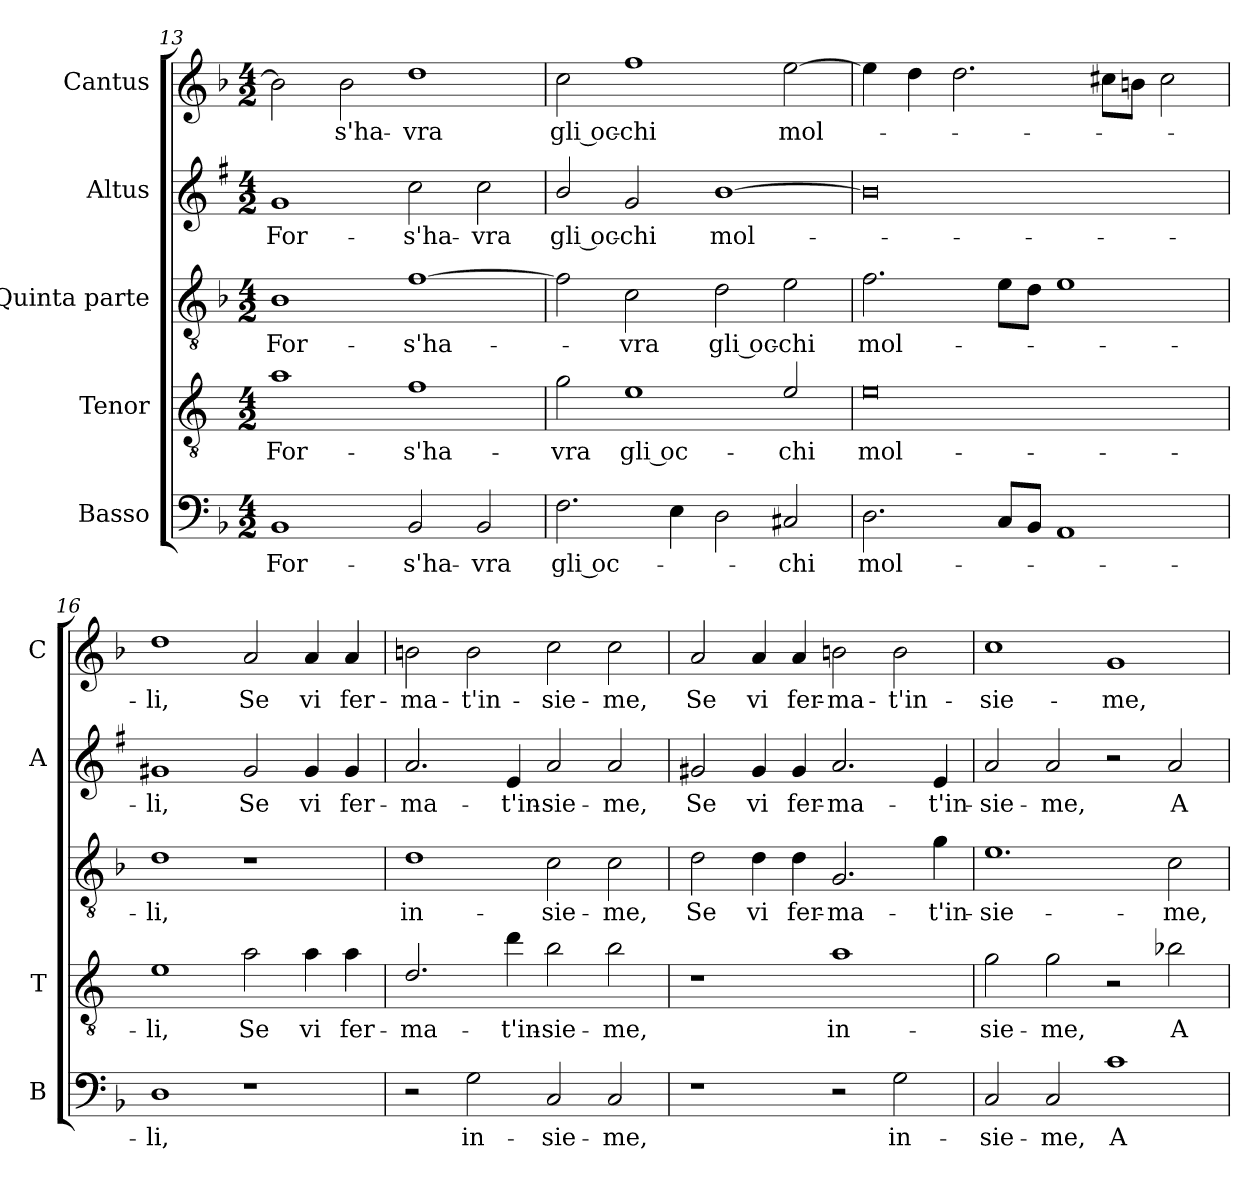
**kern	**text	**kern	**text	**kern	**text	**kern	**text	**kern	**text
*part5	*part5	*part4	*part4	*part3	*part3	*part2	*part2	*part1	*part1
*staff5	*staff5	*staff4	*staff4	*staff3	*staff3	*staff2	*staff2	*staff1	*staff1
*I"Basso	*	*I"Tenor	*	*I"Quinta parte	*	*I"Altus	*	*I"Cantus	*
*I'B	*	*I'T	*	*	*	*I'A	*	*I'C	*
*clefF4	*	*clefGv2	*	*clefGv2	*	*clefG2	*	*clefG2	*
*	*	*ITrd4c7	*	*	*	*ITrd1c2	*	*	*
*k[b-]	*	*k[b-]	*	*k[b-]	*	*k[b-]	*	*k[b-]	*
*F:	*	*F:	*	*F:	*	*F:	*	*F:	*
*M4/2	*	*M4/2	*	*M4/2	*	*M4/2	*	*M4/2	*
=13	=13	=13	=13	=13	=13	=13	=13	=13	=13
!	!LO:LY:b	!	!LO:LY:b	!	!LO:LY:b	!	!LO:LY:b	!	!
1BB-	For-	1d	For-	1B-	For-	1f	For-	2b-\]	.
!	!	!	!	!	!	!	!	!	!LO:LY:b
.	.	.	.	.	.	.	.	2b-\	-s'ha-
!	!LO:LY:b	!	!LO:LY:b	!	!LO:LY:b	!	!LO:LY:b	!	!LO:LY:b
2BB-/	-s'ha-	1B-	-s'ha-	[1f	-s'ha-	2b-\	-s'ha-	1dd	-vra
!	!LO:LY:b	!	!	!	!	!	!LO:LY:b	!	!
2BB-/	-vra	.	.	.	.	2b-\	-vra	.	.
=14	=14	=14	=14	=14	=14	=14	=14	=14	=14
!	!LO:LY:b	!	!LO:LY:b	!	!	!	!LO:LY:b	!	!LO:LY:b
2.F\	gli oc-	2c\	-vra	2f\]	.	2a/	gli oc-	2cc\	gli oc-
!	!	!	!LO:LY:b	!	!LO:LY:b	!	!LO:LY:b	!	!LO:LY:b
.	.	1A	gli oc-	2c\	-vra	2f/	-chi	1ff	-chi
4E\	.	.	.	.	.	.	.	.	.
!	!	!	!	!	!LO:LY:b	!	!LO:LY:b	!	!
2D\	.	.	.	2d\	gli oc-	[1a	mol-	.	.
!	!LO:LY:b	!	!LO:LY:b	!	!LO:LY:b	!	!	!	!LO:LY:b
2C#X/	-chi	2A/	-chi	2e\	-chi	.	.	[2ee\	mol-
!!LO:LB:g=z
=15	=15	=15	=15	=15	=15	=15	=15	=15	=15
!	!LO:LY:b	!	!LO:LY:b	!	!LO:LY:b	!	!	!	!
2.D\	mol-	0A	mol-	2.f\	mol-	0a]	.	4ee\]	.
.	.	.	.	.	.	.	.	4dd\	.
.	.	.	.	.	.	.	.	2.dd\	.
8C/L	.	.	.	8e\L	.	.	.	.	.
8BB-/J	.	.	.	8d\J	.	.	.	.	.
1AA	.	.	.	1e	.	.	.	.	.
.	.	.	.	.	.	.	.	8cc#X\L	.
.	.	.	.	.	.	.	.	8bn\J	.
.	.	.	.	.	.	.	.	2cc#\	.
=16	=16	=16	=16	=16	=16	=16	=16	=16	=16
!	!LO:LY:b	!	!LO:LY:b	!	!LO:LY:b	!	!LO:LY:b	!	!LO:LY:b
1D	-li,	1A	-li,	1d	-li,	1f#X	-li,	1dd	-li,
!	!	!	!LO:LY:b	!	!	!	!LO:LY:b	!	!LO:LY:b
1r	.	2d\	Se	1r	.	2f#/	Se	2a/	Se
!	!	!	!LO:LY:b	!	!	!	!LO:LY:b	!	!LO:LY:b
.	.	4d\	vi	.	.	4f#/	vi	4a/	vi
!	!	!	!LO:LY:b	!	!	!	!LO:LY:b	!	!LO:LY:b
.	.	4d\	fer-	.	.	4f#/	fer-	4a/	fer-
=17	=17	=17	=17	=17	=17	=17	=17	=17	=17
!	!	!	!LO:LY:b	!	!LO:LY:b	!	!LO:LY:b	!	!LO:LY:b
2r	.	2.G/	-ma-	1d	in-	2.g/	-ma-	2bn\	-ma-
!	!LO:LY:b	!	!	!	!	!	!	!	!LO:LY:b
2G\	in-	.	.	.	.	.	.	2b\	-t'in-
!	!	!	!LO:LY:b	!	!	!	!LO:LY:b	!	!
.	.	4g\	-t'in-	.	.	4d/	-t'in-	.	.
!	!LO:LY:b	!	!LO:LY:b	!	!LO:LY:b	!	!LO:LY:b	!	!LO:LY:b
2C/	-sie-	2e\	-sie-	2c\	-sie-	2g/	-sie-	2cc\	-sie-
!	!LO:LY:b	!	!LO:LY:b	!	!LO:LY:b	!	!LO:LY:b	!	!LO:LY:b
2C/	-me,	2e\	-me,	2c\	-me,	2g/	-me,	2cc\	-me,
=18	=18	=18	=18	=18	=18	=18	=18	=18	=18
!	!	!	!	!	!LO:LY:b	!	!LO:LY:b	!	!LO:LY:b
1r	.	1r	.	2d\	Se	2f#X/	Se	2a/	Se
!	!	!	!	!	!LO:LY:b	!	!LO:LY:b	!	!LO:LY:b
.	.	.	.	4d\	vi	4f#/	vi	4a/	vi
!	!	!	!	!	!LO:LY:b	!	!LO:LY:b	!	!LO:LY:b
.	.	.	.	4d\	fer-	4f#/	fer-	4a/	fer-
!	!	!	!LO:LY:b	!	!LO:LY:b	!	!LO:LY:b	!	!LO:LY:b
2r	.	1d	in-	2.G/	-ma-	2.g/	-ma-	2bn\	-ma-
!	!LO:LY:b	!	!	!	!	!	!	!	!LO:LY:b
2G\	in-	.	.	.	.	.	.	2b\	-t'in-
!	!	!	!	!	!LO:LY:b	!	!LO:LY:b	!	!
.	.	.	.	4g\	-t'in-	4d/	-t'in-	.	.
=19	=19	=19	=19	=19	=19	=19	=19	=19	=19
!	!LO:LY:b	!	!LO:LY:b	!	!LO:LY:b	!	!LO:LY:b	!	!LO:LY:b
2C/	-sie-	2c\	-sie-	1.e	-sie-	2g/	-sie-	1cc	-sie-
!	!LO:LY:b	!	!LO:LY:b	!	!	!	!LO:LY:b	!	!
2C/	-me,	2c\	-me,	.	.	2g/	-me,	.	.
!	!LO:LY:b	!	!	!	!	!	!	!	!LO:LY:b
1c	A	2r	.	.	.	2r	.	1g	-me,
!	!	!	!LO:LY:b	!	!LO:LY:b	!	!LO:LY:b	!	!
.	.	2e-X\	A	2c\	-me,	2g/	A	.	.
=	=	=	=	=	=	=	=	=	=
*-	*-	*-	*-	*-	*-	*-	*-	*-	*-
